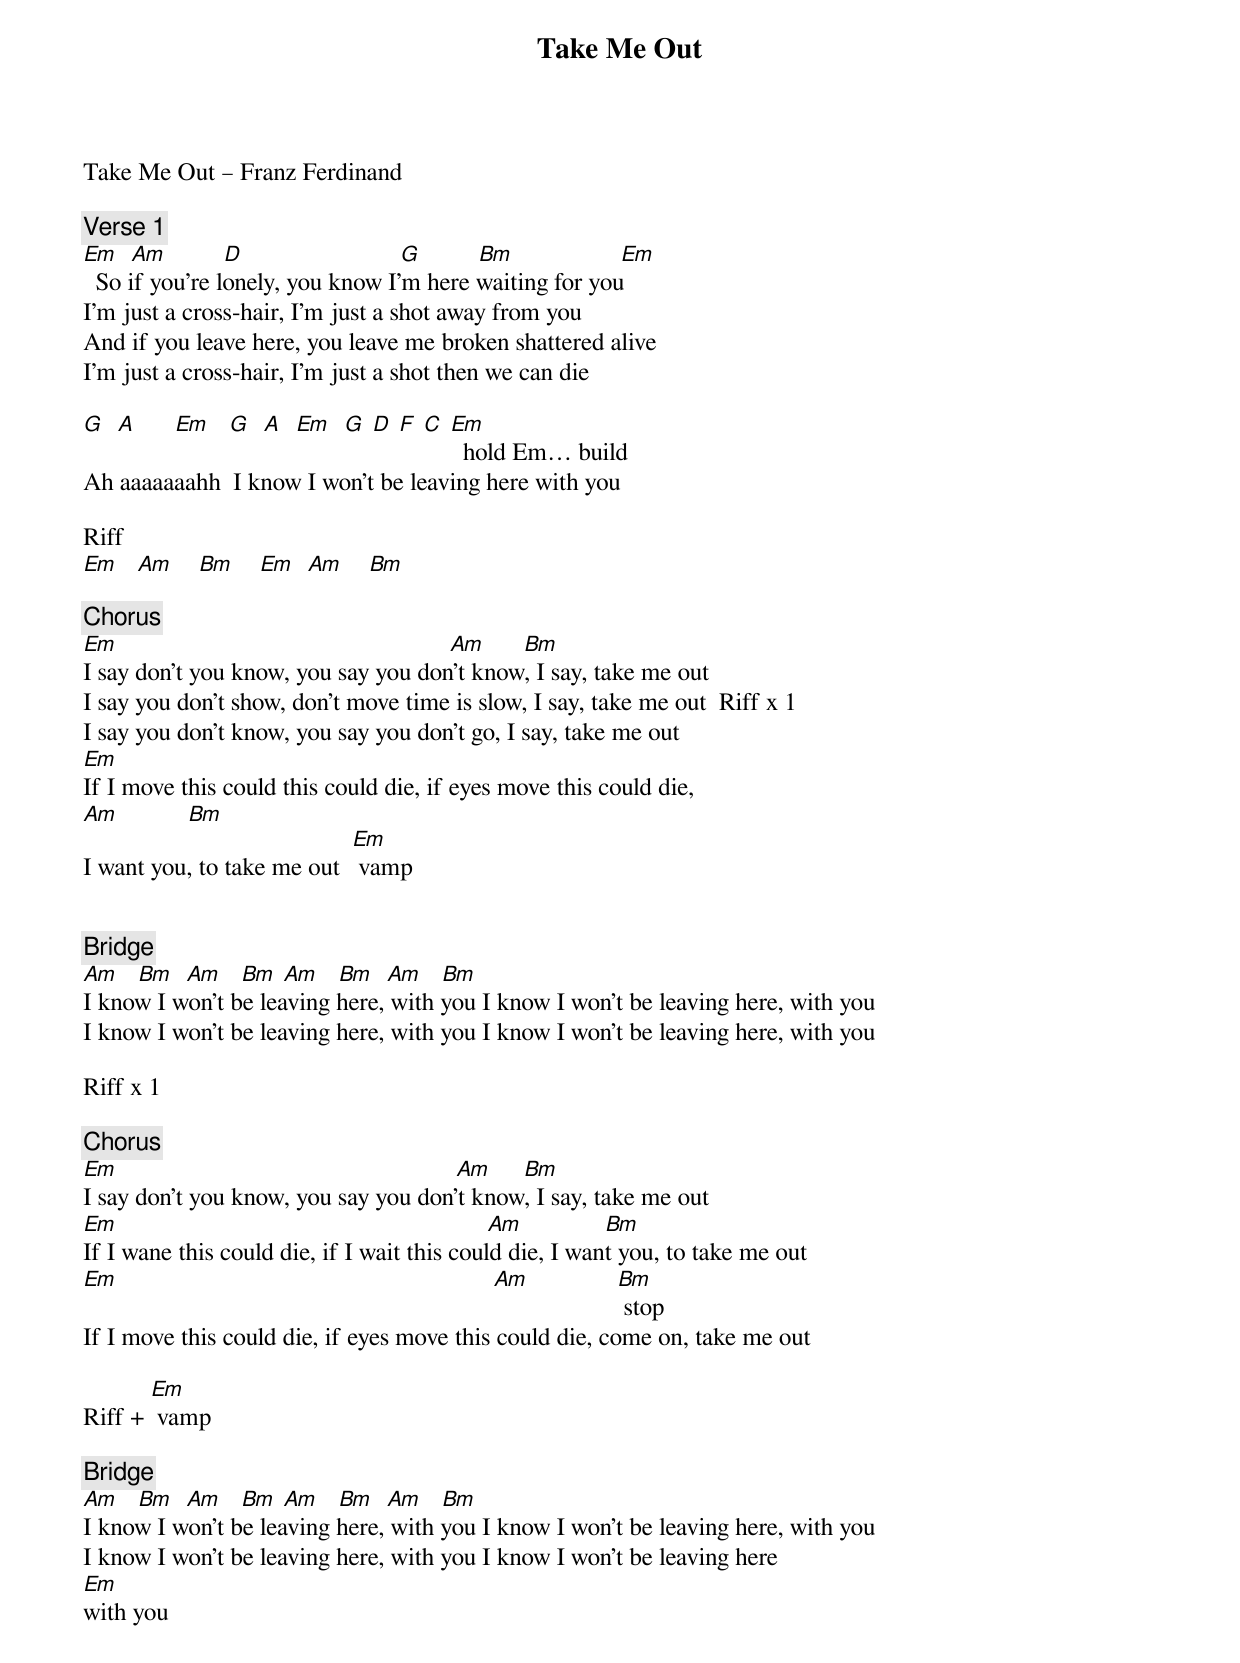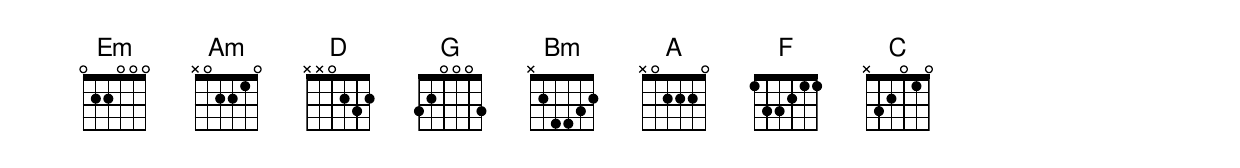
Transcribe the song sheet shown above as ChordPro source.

{title: Take Me Out}
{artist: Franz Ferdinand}
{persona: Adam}
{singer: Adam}
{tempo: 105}
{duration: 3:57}
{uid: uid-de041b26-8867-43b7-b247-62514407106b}
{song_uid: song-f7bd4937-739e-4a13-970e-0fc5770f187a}



Take Me Out – Franz Ferdinand

{comment: Verse 1}
[Em]		[Am]    	    [D]               	         [G]         [Bm]                 [Em]
  So if you're lonely, you know I'm here waiting for you
I'm just a cross-hair, I'm just a shot away from you
And if you leave here, you leave me broken shattered alive
I'm just a cross-hair, I'm just a shot then we can die

[G]  [A]      [Em]   [G]  [A]  [Em]		[G]	[D]	[F]	[C]	[Em]		hold Em… build
Ah aaaaaaahh		I know I won't be leaving here with you

Riff
[Em]   [Am]    [Bm]    [Em]		[Am]    [Bm]

{comment: Chorus}
[Em]                                            			    		[Am]     	[Bm]
I say don't you know, you say you don't know, I say, take me out
I say you don't show, don't move time is slow, I say, take me out		Riff x 1
I say you don't know, you say you don't go, I say, take me out
[Em]
If I move this could this could die, if eyes move this could die,
[Am]          	[Bm]
I want you, to take me out		[Em] vamp


{comment: Bridge}
[Am] 		[Bm]		[Am] 		[Bm]	[Am] 		[Bm]		[Am] 		[Bm]
I know I won't be leaving here, with you	I know I won't be leaving here, with you
I know I won't be leaving here, with you	I know I won't be leaving here, with you

Riff x 1

{comment: Chorus}
[Em]                                            			     		[Am]     [Bm]
I say don't you know, you say you don't know, I say, take me out
[Em]                                                  		    			[Am]             [Bm]
If I wane this could die, if I wait this could die, I want you, to take me out
[Em]                                                     			   	[Am]              [Bm]	stop
If I move this could die, if eyes move this could die, come on, take me out

Riff + [Em] vamp

{comment: Bridge}
[Am] 		[Bm]		[Am] 		[Bm]	[Am] 		[Bm]		[Am] 		[Bm]
I know I won't be leaving here, with you	I know I won't be leaving here, with you
I know I won't be leaving here, with you	I know I won't be leaving here
[Em]
with you
